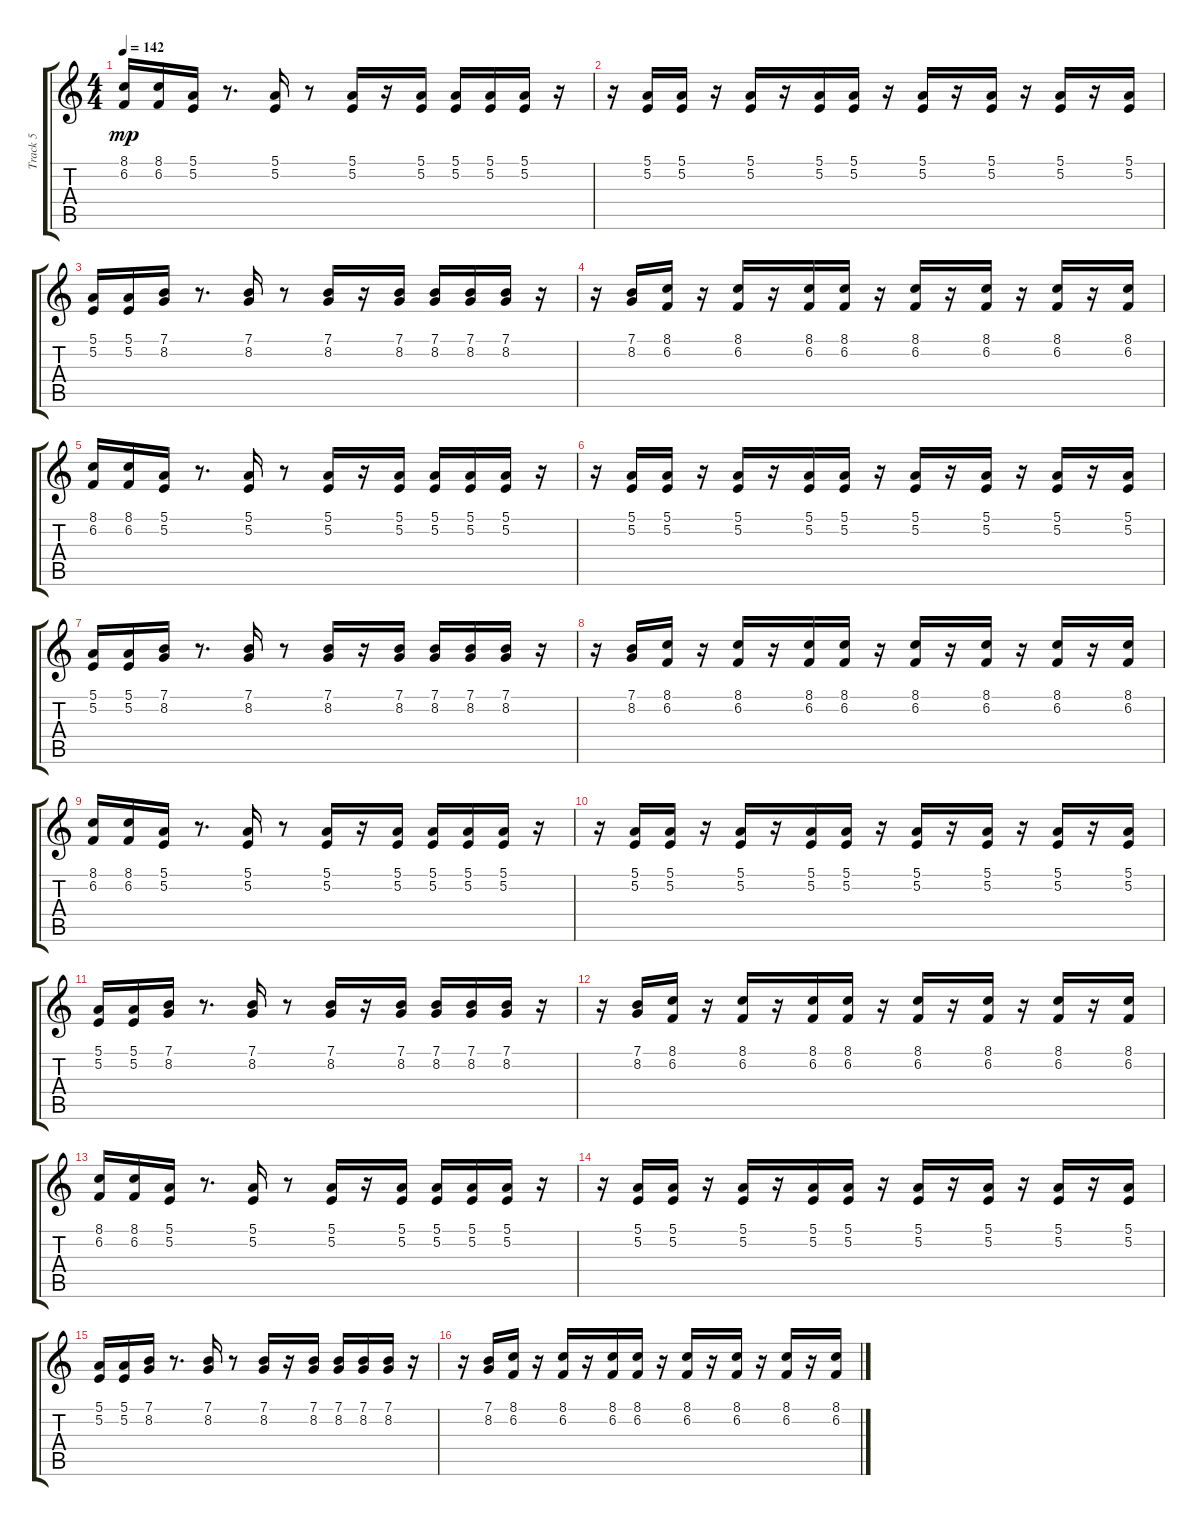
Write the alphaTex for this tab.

\track ("Track 5" "Track 5") {instrument lead2sawtooth}
\staff {score tabs}
\tuning (E4 B3 G3 D3 A2 E2) {hide}
\ts (4 4)
\tempo 142
\clef g2
\ks c
(8.1 6.2).16{dy mp} (8.1 6.2).16 (5.1 5.2).16 r.8{d} (5.1 5.2).16 r.8 (5.1 5.2).16 r.16 (5.1 5.2).16 (5.1 5.2).16 (5.1 5.2).16 (5.1 5.2).16 r.16 |
r.16 (5.1 5.2).16 (5.1 5.2).16 r.16 (5.1 5.2).16 r.16 (5.1 5.2).16 (5.1 5.2).16 r.16 (5.1 5.2).16 r.16 (5.1 5.2).16 r.16 (5.1 5.2).16 r.16 (5.1 5.2).16 |
(5.1 5.2).16 (5.1 5.2).16 (7.1 8.2).16 r.8{d} (7.1 8.2).16 r.8 (7.1 8.2).16 r.16 (7.1 8.2).16 (7.1 8.2).16 (7.1 8.2).16 (7.1 8.2).16 r.16 |
r.16 (7.1 8.2).16 (8.1 6.2).16 r.16 (8.1 6.2).16 r.16 (8.1 6.2).16 (8.1 6.2).16 r.16 (8.1 6.2).16 r.16 (8.1 6.2).16 r.16 (8.1 6.2).16 r.16 (8.1 6.2).16 |
(8.1 6.2).16 (8.1 6.2).16 (5.1 5.2).16 r.8{d} (5.1 5.2).16 r.8 (5.1 5.2).16 r.16 (5.1 5.2).16 (5.1 5.2).16 (5.1 5.2).16 (5.1 5.2).16 r.16 |
r.16 (5.1 5.2).16 (5.1 5.2).16 r.16 (5.1 5.2).16 r.16 (5.1 5.2).16 (5.1 5.2).16 r.16 (5.1 5.2).16 r.16 (5.1 5.2).16 r.16 (5.1 5.2).16 r.16 (5.1 5.2).16 |
(5.1 5.2).16 (5.1 5.2).16 (7.1 8.2).16 r.8{d} (7.1 8.2).16 r.8 (7.1 8.2).16 r.16 (7.1 8.2).16 (7.1 8.2).16 (7.1 8.2).16 (7.1 8.2).16 r.16 |
r.16 (7.1 8.2).16 (8.1 6.2).16 r.16 (8.1 6.2).16 r.16 (8.1 6.2).16 (8.1 6.2).16 r.16 (8.1 6.2).16 r.16 (8.1 6.2).16 r.16 (8.1 6.2).16 r.16 (8.1 6.2).16 |
(8.1 6.2).16 (8.1 6.2).16 (5.1 5.2).16 r.8{d} (5.1 5.2).16 r.8 (5.1 5.2).16 r.16 (5.1 5.2).16 (5.1 5.2).16 (5.1 5.2).16 (5.1 5.2).16 r.16 |
r.16 (5.1 5.2).16 (5.1 5.2).16 r.16 (5.1 5.2).16 r.16 (5.1 5.2).16 (5.1 5.2).16 r.16 (5.1 5.2).16 r.16 (5.1 5.2).16 r.16 (5.1 5.2).16 r.16 (5.1 5.2).16 |
(5.1 5.2).16 (5.1 5.2).16 (7.1 8.2).16 r.8{d} (7.1 8.2).16 r.8 (7.1 8.2).16 r.16 (7.1 8.2).16 (7.1 8.2).16 (7.1 8.2).16 (7.1 8.2).16 r.16 |
r.16 (7.1 8.2).16 (8.1 6.2).16 r.16 (8.1 6.2).16 r.16 (8.1 6.2).16 (8.1 6.2).16 r.16 (8.1 6.2).16 r.16 (8.1 6.2).16 r.16 (8.1 6.2).16 r.16 (8.1 6.2).16 |
(8.1 6.2).16 (8.1 6.2).16 (5.1 5.2).16 r.8{d} (5.1 5.2).16 r.8 (5.1 5.2).16 r.16 (5.1 5.2).16 (5.1 5.2).16 (5.1 5.2).16 (5.1 5.2).16 r.16 |
r.16 (5.1 5.2).16 (5.1 5.2).16 r.16 (5.1 5.2).16 r.16 (5.1 5.2).16 (5.1 5.2).16 r.16 (5.1 5.2).16 r.16 (5.1 5.2).16 r.16 (5.1 5.2).16 r.16 (5.1 5.2).16 |
(5.1 5.2).16 (5.1 5.2).16 (7.1 8.2).16 r.8{d} (7.1 8.2).16 r.8 (7.1 8.2).16 r.16 (7.1 8.2).16 (7.1 8.2).16 (7.1 8.2).16 (7.1 8.2).16 r.16 |
r.16 (7.1 8.2).16 (8.1 6.2).16 r.16 (8.1 6.2).16 r.16 (8.1 6.2).16 (8.1 6.2).16 r.16 (8.1 6.2).16 r.16 (8.1 6.2).16 r.16 (8.1 6.2).16 r.16 (8.1 6.2).16
